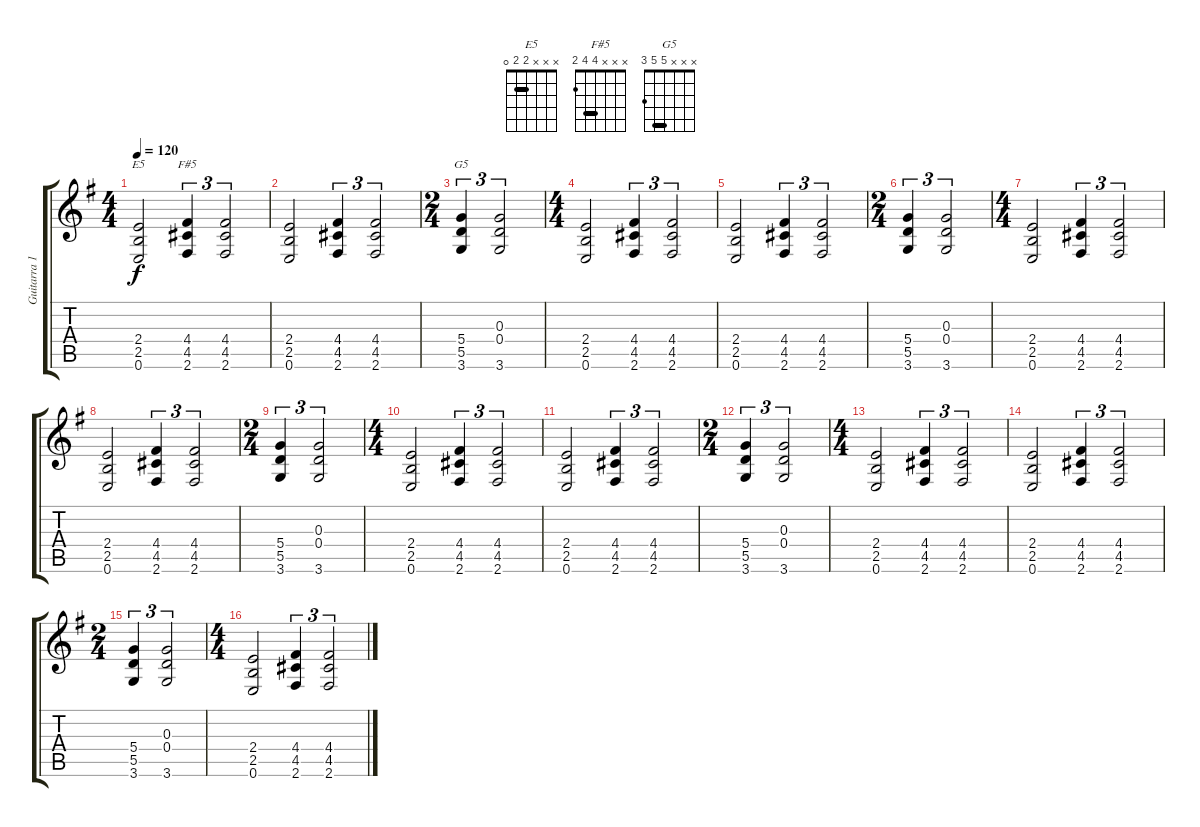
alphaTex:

\track ("Guitarra 1" "Guitarra 1") {instrument overdrivenguitar}
\staff {score tabs}
\tuning (E4 B3 G3 D3 A2 E2) {hide}
\chord ("E5" x x x 2 2 0) {barre 2}
\chord ("F#5" x x x 4 4 2) {barre 4}
\chord ("G5" x x x 5 5 3) {barre 5}
\ts (4 4)
\tempo 120
\clef g2
\ks g
(2.4 2.5 0.6).2{ch "E5" dy f} (4.4 4.5 2.6).4{tu (3 2) ch "F#5"} (4.4 4.5 2.6).2{tu (3 2)} |
(2.4 2.5 0.6).2 (4.4 4.5 2.6).4{tu (3 2)} (4.4 4.5 2.6).2{tu (3 2)} |
\ts (2 4)
(5.4 5.5 3.6).4{tu (3 2) ch "G5"} (0.3 0.4 3.6).2{tu (3 2)} |
\ts (4 4)
(2.4 2.5 0.6).2 (4.4 4.5 2.6).4{tu (3 2)} (4.4 4.5 2.6).2{tu (3 2)} |
(2.4 2.5 0.6).2 (4.4 4.5 2.6).4{tu (3 2)} (4.4 4.5 2.6).2{tu (3 2)} |
\ts (2 4)
(5.4 5.5 3.6).4{tu (3 2)} (0.3 0.4 3.6).2{tu (3 2)} |
\ts (4 4)
(2.4 2.5 0.6).2 (4.4 4.5 2.6).4{tu (3 2)} (4.4 4.5 2.6).2{tu (3 2)} |
(2.4 2.5 0.6).2 (4.4 4.5 2.6).4{tu (3 2)} (4.4 4.5 2.6).2{tu (3 2)} |
\ts (2 4)
(5.4 5.5 3.6).4{tu (3 2)} (0.3 0.4 3.6).2{tu (3 2)} |
\ts (4 4)
(2.4 2.5 0.6).2 (4.4 4.5 2.6).4{tu (3 2)} (4.4 4.5 2.6).2{tu (3 2)} |
(2.4 2.5 0.6).2 (4.4 4.5 2.6).4{tu (3 2)} (4.4 4.5 2.6).2{tu (3 2)} |
\ts (2 4)
(5.4 5.5 3.6).4{tu (3 2)} (0.3 0.4 3.6).2{tu (3 2)} |
\ts (4 4)
(2.4 2.5 0.6).2 (4.4 4.5 2.6).4{tu (3 2)} (4.4 4.5 2.6).2{tu (3 2)} |
(2.4 2.5 0.6).2 (4.4 4.5 2.6).4{tu (3 2)} (4.4 4.5 2.6).2{tu (3 2)} |
\ts (2 4)
(5.4 5.5 3.6).4{tu (3 2)} (0.3 0.4 3.6).2{tu (3 2)} |
\ts (4 4)
(2.4 2.5 0.6).2 (4.4 4.5 2.6).4{tu (3 2)} (4.4 4.5 2.6).2{tu (3 2)}
